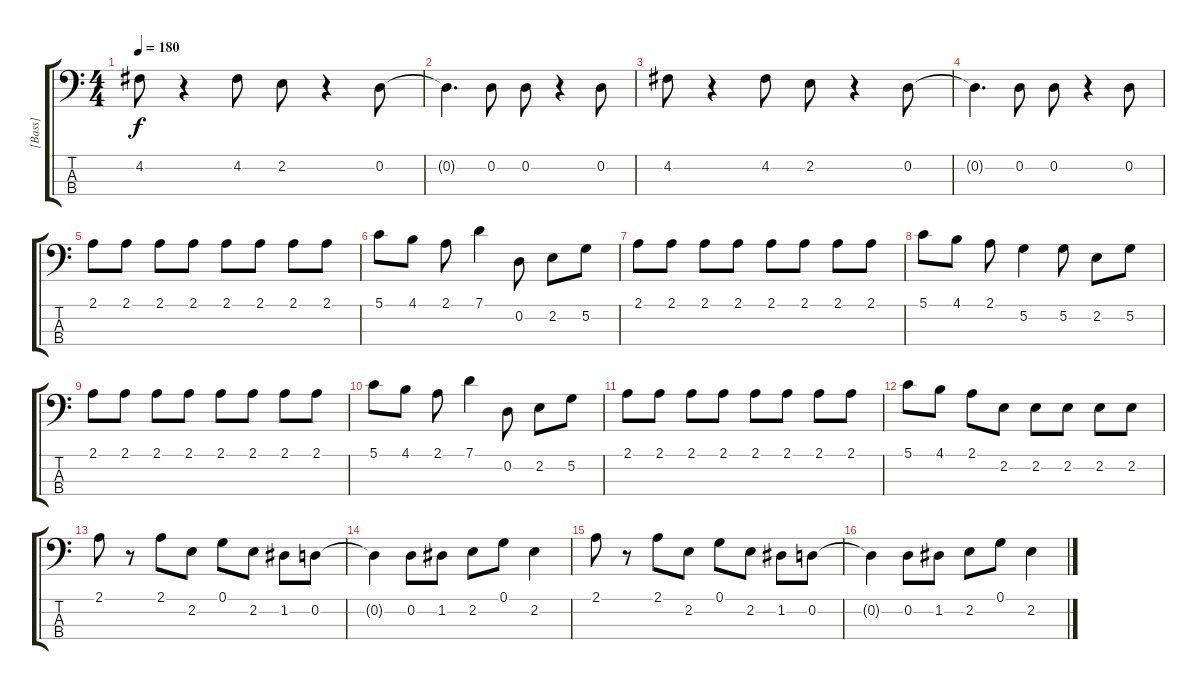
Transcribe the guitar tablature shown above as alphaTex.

\track ("[Bass]" "[Bass]") {instrument electricbassfinger}
\staff {score tabs}
\tuning (G2 D2 A1 D1) {hide}
\ts (4 4)
\tempo 180
\clef f4
\ks c
4.2.8{dy f} r.4 4.2.8 2.2.8 r.4 0.2.8 |
0.2{t}.4{d} 0.2.8 0.2.8 r.4 0.2.8 |
4.2.8 r.4 4.2.8 2.2.8 r.4 0.2.8 |
0.2{t}.4{d} 0.2.8 0.2.8 r.4 0.2.8 |
2.1.8 2.1.8 2.1.8 2.1.8 2.1.8 2.1.8 2.1.8 2.1.8 |
5.1.8 4.1.8 2.1.8 7.1.4 0.2.8 2.2.8 5.2.8 |
2.1.8 2.1.8 2.1.8 2.1.8 2.1.8 2.1.8 2.1.8 2.1.8 |
5.1.8 4.1.8 2.1.8 5.2.4 5.2.8 2.2.8 5.2.8 |
2.1.8 2.1.8 2.1.8 2.1.8 2.1.8 2.1.8 2.1.8 2.1.8 |
5.1.8 4.1.8 2.1.8 7.1.4 0.2.8 2.2.8 5.2.8 |
2.1.8 2.1.8 2.1.8 2.1.8 2.1.8 2.1.8 2.1.8 2.1.8 |
5.1.8 4.1.8 2.1.8 2.2.8 2.2.8 2.2.8 2.2.8 2.2.8 |
2.1.8 r.8 2.1.8 2.2.8 0.1.8 2.2.8 1.2.8 0.2.8 |
0.2{t}.4 0.2.8 1.2.8 2.2.8 0.1.8 2.2.4 |
2.1.8 r.8 2.1.8 2.2.8 0.1.8 2.2.8 1.2.8 0.2.8 |
0.2{t}.4 0.2.8 1.2.8 2.2.8 0.1.8 2.2.4
